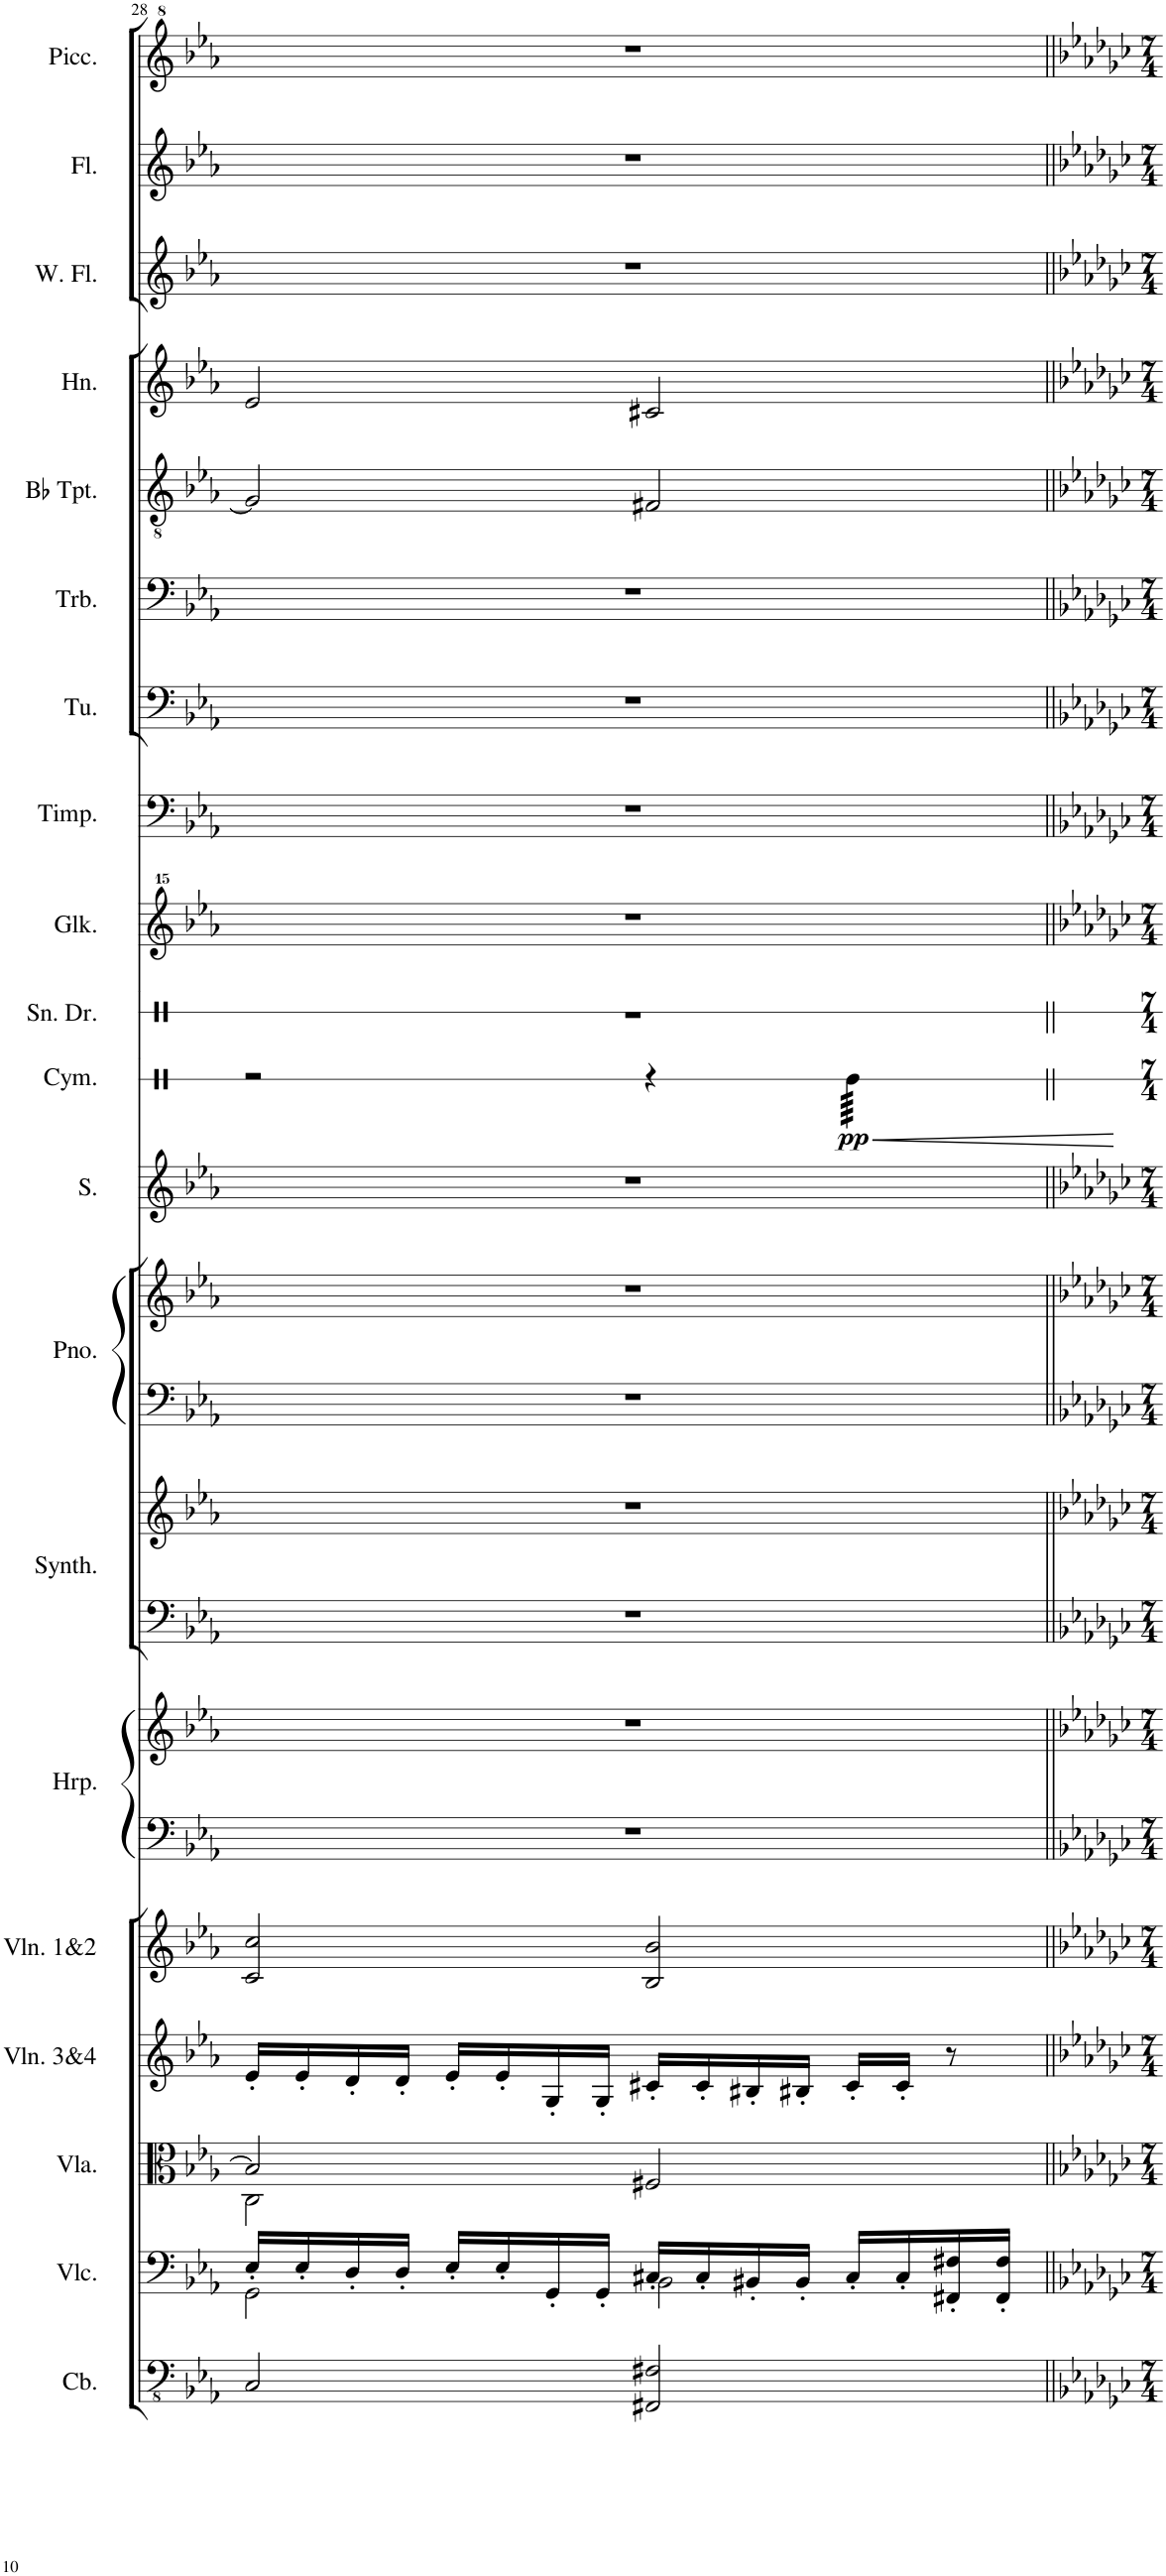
**kern	**kern	**kern	**kern	**kern	**kern	**kern	**kern	**kern	**kern	**kern	**kern	**kern	**dynam	**kern	**kern	**kern	**kern	**kern	**kern	**kern	**kern	**kern	**kern
*part23	*part22	*part21	*part20	*part19	*part18	*part17	*part16	*part15	*part14	*part13	*part12	*part11	*part11	*part10	*part9	*part8	*part7	*part6	*part5	*part4	*part3	*part2	*part1
*staff23	*staff22	*staff21	*staff20	*staff19	*staff18	*staff17	*staff16	*staff15	*staff14	*staff13	*staff12	*staff11	*staff11	*staff10	*staff9	*staff8	*staff7	*staff6	*staff5	*staff4	*staff3	*staff2	*staff1
*I"Bass	*I"Cello	*I"Viola	*I"Violin 3&amp;4	*I"Violin 1&amp;2	*I"Harp	*I"Harp	*I"Synthesizer	*I"Synthesizer	*I"Piano	*I"Piano	*I"Soprano	*I"Crash Cymbal	*	*I"Snare Drum	*I"Glockenspiel	*I"Timpani	*I"Tuba	*I"Trombone	*I"Bb Trumpet	*I"Horn	*I"Water Flute	*I"Flute	*I"Piccolo
*	*	*I'Vla.	*I'Vln. 3&amp;4	*I'Vln. 1&amp;2	*I'Hrp.	*I'Hrp.	*I'Synth.	*I'Synth.	*I'Pno.	*I'Pno.	*I'S.	*I'Cym.	*	*I'Sn. Dr.	*I'Glk.	*I'Timp.	*I'Tu.	*I'Trb.	*I'Bb Tpt.	*I'Hn.	*I'W. Fl.	*I'Fl.	*I'Picc.
!!LO:PB:g=z
*clefFv4	*clefF4	*clefC3	*clefG2	*clefG2	*clefF4	*clefG2	*clefF4	*clefG2	*clefF4	*clefG2	*clefG2	*clefX	*	*clefX	*clefG^^2	*clefF4	*clefF4	*clefF4	*clefGv2	*clefG2	*clefG2	*clefG2	*clefG^2
*	*	*	*	*	*	*	*	*	*	*	*	*	*	*	*	*	*	*	*ITrd1c2	*ITrd4c7	*	*	*ITrd-7c-12
*k[b-e-a-]	*k[b-e-a-]	*k[b-e-a-]	*k[b-e-a-]	*k[b-e-a-]	*k[b-e-a-]	*k[b-e-a-]	*k[b-e-a-]	*k[b-e-a-]	*k[b-e-a-]	*k[b-e-a-]	*k[b-e-a-]	*k[]	*	*k[]	*k[b-e-a-]	*k[b-e-a-]	*k[b-e-a-]	*k[b-e-a-]	*k[b-e-a-]	*k[b-e-a-]	*k[b-e-a-]	*k[b-e-a-]	*k[b-e-a-]
*M4/4	*M4/4	*M4/4	*M4/4	*M4/4	*M4/4	*M4/4	*M4/4	*M4/4	*M4/4	*M4/4	*M4/4	*M4/4	*	*M4/4	*M4/4	*M4/4	*M4/4	*M4/4	*M4/4	*M4/4	*M4/4	*M4/4	*M4/4
=28	=28	=28	=28	=28	=28	=28	=28	=28	=28	=28	=28	=28	=28	=28	=28	=28	=28	=28	=28	=28	=28	=28	=28
*	*^	*^	*	*	*	*	*	*	*	*	*	*	*	*	*	*	*	*	*	*	*	*	*
2CC/	16E-'</LL	2GG\	2C\	2B-/]	16e-'/LL	2c/ 2cc/	1r	1r	1r	1r	1r	1r	1r	2r	.	1r	1r	1r	1r	1r	2G/]	2e-/	1r	1r	1r
.	16E-'</	.	.	.	16e-'/	.	.	.	.	.	.	.	.	.	.	.	.	.	.	.	.	.	.	.	.
.	16D'</	.	.	.	16d'/	.	.	.	.	.	.	.	.	.	.	.	.	.	.	.	.	.	.	.	.
.	16D'</JJ	.	.	.	16d'/JJ	.	.	.	.	.	.	.	.	.	.	.	.	.	.	.	.	.	.	.	.
.	16E-'</LL	.	.	.	16e-'/LL	.	.	.	.	.	.	.	.	.	.	.	.	.	.	.	.	.	.	.	.
.	16E-'</	.	.	.	16e-'/	.	.	.	.	.	.	.	.	.	.	.	.	.	.	.	.	.	.	.	.
.	16GG'</	.	.	.	16G'/	.	.	.	.	.	.	.	.	.	.	.	.	.	.	.	.	.	.	.	.
.	16GG'</JJ	.	.	.	16G'/JJ	.	.	.	.	.	.	.	.	.	.	.	.	.	.	.	.	.	.	.	.
2FFF#X/ 2FF#X/	16C#X'</LL	2BB-\	2F#X/	2ryy	16c#X'/LL	2B-/ 2b-/	.	.	.	.	.	.	.	4r	.	.	.	.	.	.	2F#X/	2c#X/	.	.	.
.	16C#'</	.	.	.	16c#'/	.	.	.	.	.	.	.	.	.	.	.	.	.	.	.	.	.	.	.	.
.	16BB#X'</	.	.	.	16B#X'/	.	.	.	.	.	.	.	.	.	.	.	.	.	.	.	.	.	.	.	.
.	16BB#'</JJ	.	.	.	16B#X'/JJ	.	.	.	.	.	.	.	.	.	.	.	.	.	.	.	.	.	.	.	.
!	!	!	!	!	!	!	!	!	!	!	!	!	!	!	!LO:HP:b	!	!	!	!	!	!	!	!	!	!
!	!	!	!	!	!	!	!	!	!	!	!	!	!	!	!LO:DY:n=1:b	!	!	!	!	!	!	!	!	!	!
*	*	*	*	*	*	*	*	*	*	*	*	*	*	*tremolo	*	*	*	*	*	*	*	*	*	*	*
.	16C#'</LL	.	.	.	16c#'/LL	.	.	.	.	.	.	.	.	64Re\LLLL	< pp	.	.	.	.	.	.	.	.	.	.
.	.	.	.	.	.	.	.	.	.	.	.	.	.	64Re\	.	.	.	.	.	.	.	.	.	.	.
.	.	.	.	.	.	.	.	.	.	.	.	.	.	64Re\	.	.	.	.	.	.	.	.	.	.	.
.	.	.	.	.	.	.	.	.	.	.	.	.	.	64Re\	.	.	.	.	.	.	.	.	.	.	.
.	16C#'</	.	.	.	16c#'/JJ	.	.	.	.	.	.	.	.	64Re\	.	.	.	.	.	.	.	.	.	.	.
.	.	.	.	.	.	.	.	.	.	.	.	.	.	64Re\	.	.	.	.	.	.	.	.	.	.	.
.	.	.	.	.	.	.	.	.	.	.	.	.	.	64Re\	.	.	.	.	.	.	.	.	.	.	.
.	.	.	.	.	.	.	.	.	.	.	.	.	.	64Re\	.	.	.	.	.	.	.	.	.	.	.
.	16FF#X/'< 16F#X/'<	.	.	.	8r	.	.	.	.	.	.	.	.	64Re\	.	.	.	.	.	.	.	.	.	.	.
.	.	.	.	.	.	.	.	.	.	.	.	.	.	64Re\	.	.	.	.	.	.	.	.	.	.	.
.	.	.	.	.	.	.	.	.	.	.	.	.	.	64Re\	.	.	.	.	.	.	.	.	.	.	.
.	.	.	.	.	.	.	.	.	.	.	.	.	.	64Re\	.	.	.	.	.	.	.	.	.	.	.
.	16FF#/'< 16F#/'<JJ	.	.	.	.	.	.	.	.	.	.	.	.	64Re\	.	.	.	.	.	.	.	.	.	.	.
.	.	.	.	.	.	.	.	.	.	.	.	.	.	64Re\	.	.	.	.	.	.	.	.	.	.	.
.	.	.	.	.	.	.	.	.	.	.	.	.	.	64Re\	.	.	.	.	.	.	.	.	.	.	.
.	.	.	.	.	.	.	.	.	.	.	.	.	.	64Re\JJJJ	.	.	.	.	.	.	.	.	.	.	.
*	*	*	*	*	*	*	*	*	*	*	*	*	*	*Xtremolo	*	*	*	*	*	*	*	*	*	*	*
*	*v	*v	*	*	*	*	*	*	*	*	*	*	*	*	*	*	*	*	*	*	*	*	*	*	*
*	*	*v	*v	*	*	*	*	*	*	*	*	*	*	*	*	*	*	*	*	*	*	*	*	*
.	.	.	.	.	.	.	.	.	.	.	.	.	[	.	.	.	.	.	.	.	.	.	.
=||	=||	=||	=||	=||	=||	=||	=||	=||	=||	=||	=||	=||	=||	=||	=||	=||	=||	=||	=||	=||	=||	=||	=||
*-	*-	*-	*-	*-	*-	*-	*-	*-	*-	*-	*-	*-	*-	*-	*-	*-	*-	*-	*-	*-	*-	*-	*-
